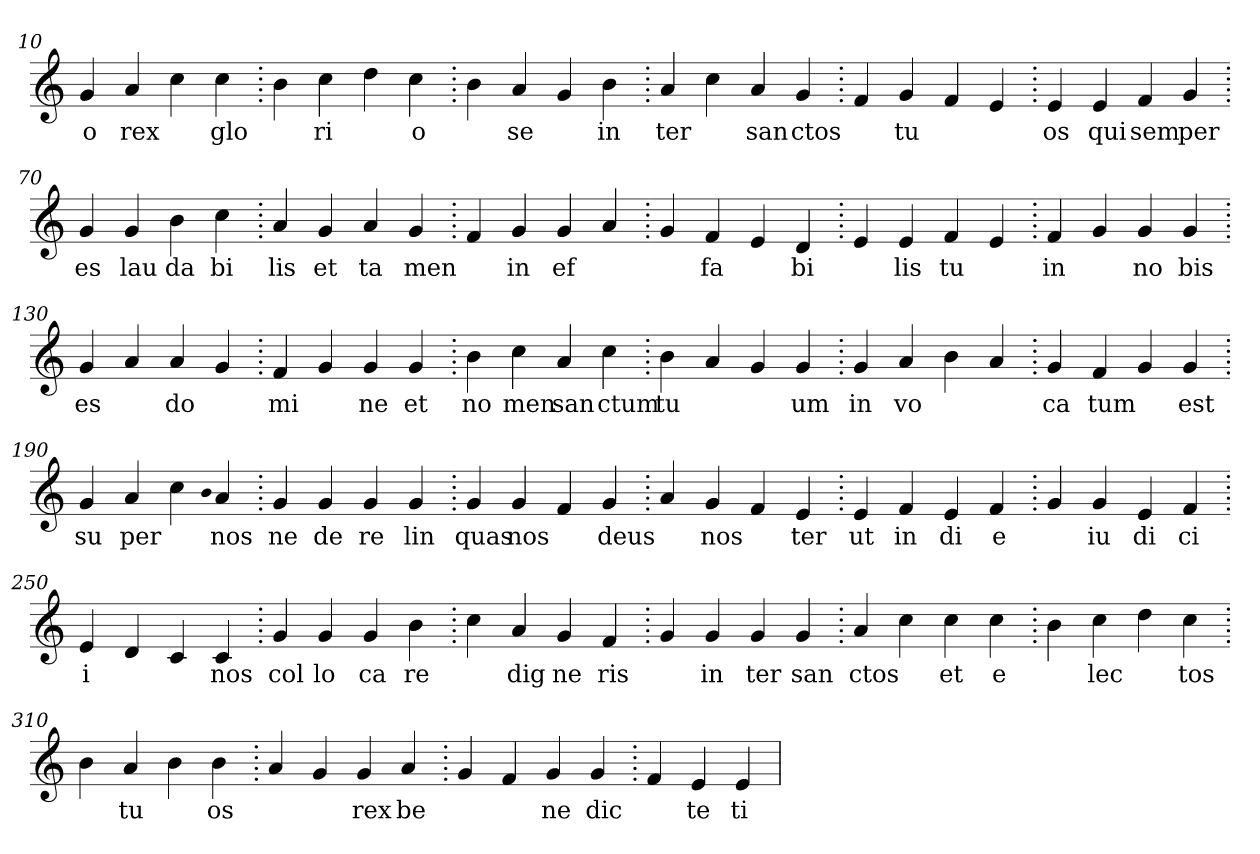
**kern	**text
*part1	*part1
*staff1	*staff1
*clefG2	*
=10.	=10.
4g	o
4a	rex
4cc	.
4cc	glo
=20.	=20.
4b	.
4cc	ri
4dd	.
4cc	o
=30.	=30.
4b	.
4a	se
4g	.
4b	in
=40.	=40.
4a	ter
4cc	.
4a	san
4g	ctos
=50.	=50.
4f	.
4g	tu
4f	.
4e	.
=60.	=60.
4e	os
4e	qui
4f	sem
4g	per
=70.	=70.
4g	es
4g	lau
4b	da
4cc	bi
=80.	=80.
4a	lis
4g	et
4a	ta
4g	men
=90.	=90.
4f	.
4g	in
4g	ef
4a	.
=100.	=100.
4g	.
4f	fa
4e	.
4d	bi
=110.	=110.
4e	.
4e	lis
4f	tu
4e	.
=120.	=120.
4f	in
4g	.
4g	no
4g	bis
=130.	=130.
4g	es
4a	.
4a	do
4g	.
=140.	=140.
4f	mi
4g	.
4g	ne
4g	et
=150.	=150.
4b	no
4cc	men
4a	san
4cc	ctum
=160.	=160.
4b	tu
4a	.
4g	.
4g	um
=170.	=170.
4g	in
4a	vo
4b	.
4a	.
=180.	=180.
4g	ca
4f	tum
4g	.
4g	est
=190.	=190.
4g	su
4a	per
4cc	.
qqb	.
4a	nos
=200.	=200.
4g	ne
4g	de
4g	re
4g	lin
=210.	=210.
4g	quas
4g	nos
4f	.
4g	deus
=220.	=220.
4a	.
4g	nos
4f	.
4e	ter
=230.	=230.
4e	ut
4f	in
4e	di
4f	e
=240.	=240.
4g	.
4g	iu
4e	di
4f	ci
=250.	=250.
4e	i
4d	.
4c	.
4c	nos
=260.	=260.
4g	col
4g	lo
4g	ca
4b	re
=270.	=270.
4cc	.
4a	dig
4g	ne
4f	ris
=280.	=280.
4g	.
4g	in
4g	ter
4g	san
=290.	=290.
4a	ctos
4cc	.
4cc	et
4cc	e
=300.	=300.
4b	.
4cc	lec
4dd	.
4cc	tos
=310.	=310.
4b	.
4a	tu
4b	.
4b	os
=320.	=320.
4a	.
4g	.
4g	rex
4a	be
=330.	=330.
4g	.
4f	.
4g	ne
4g	dic
=340.	=340.
4f	.
4e	te
4e	ti
=	=
*-	*-
